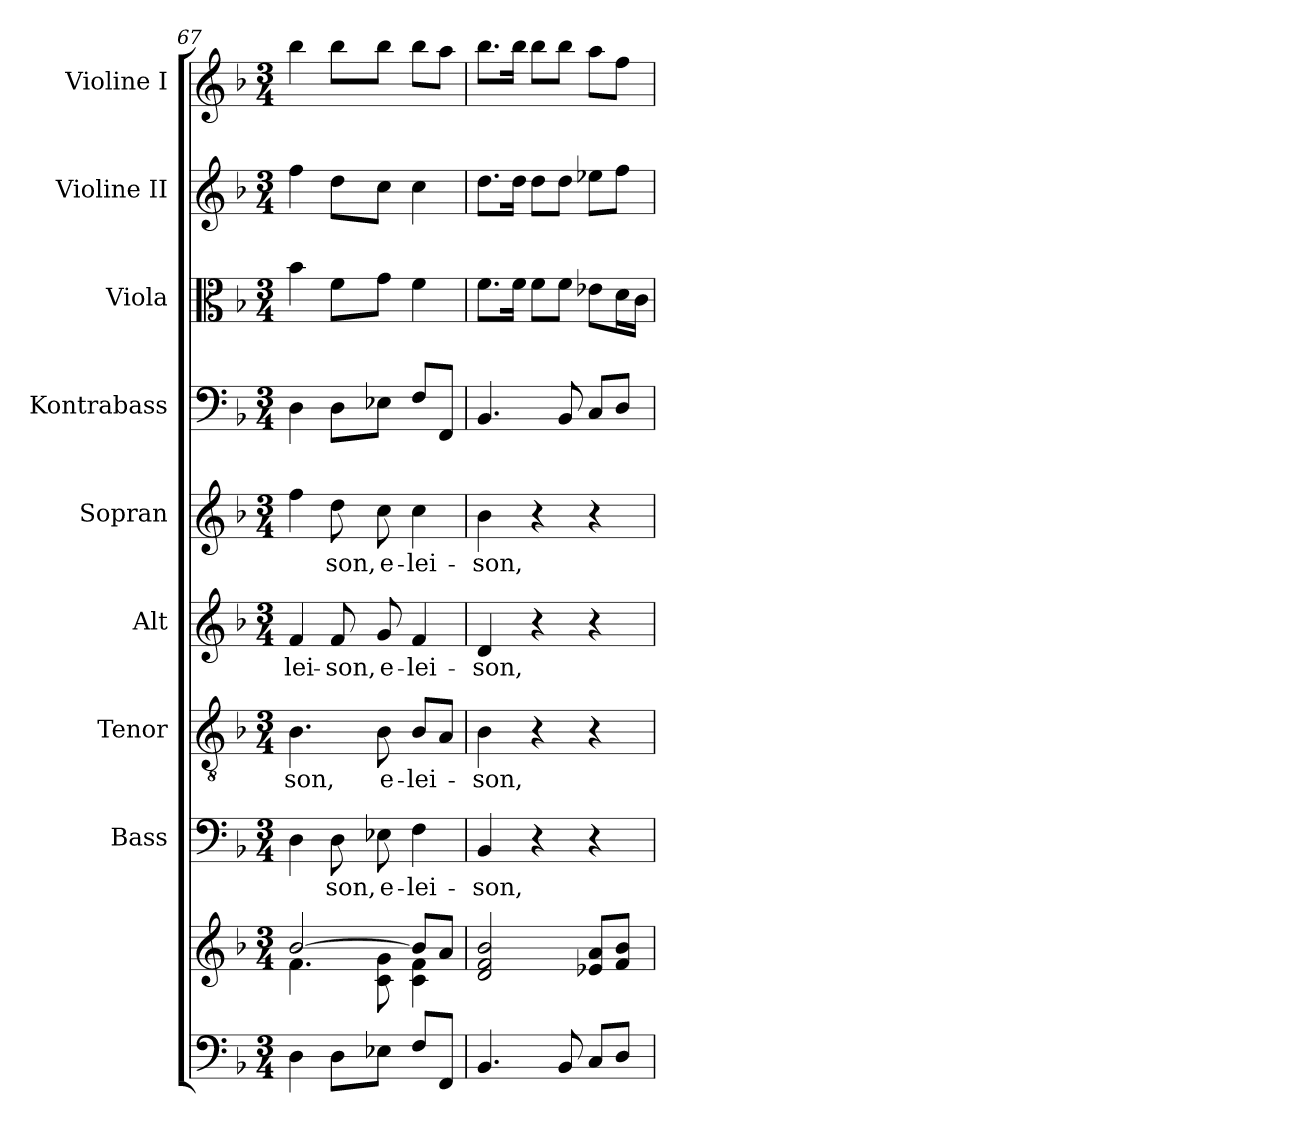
**kern	**kern	**kern	**text	**kern	**text	**kern	**text	**kern	**text	**kern	**kern	**kern	**kern
*part9	*part9	*part8	*part8	*part7	*part7	*part6	*part6	*part5	*part5	*part4	*part3	*part2	*part1
*staff10	*staff9	*staff8	*staff8	*staff7	*staff7	*staff6	*staff6	*staff5	*staff5	*staff4	*staff3	*staff2	*staff1
*	*	*I"Bass	*	*I"Tenor	*	*I"Alt	*	*I"Sopran	*	*I"Kontrabass	*I"Viola	*I"Violine II	*I"Violine I
*	*	*I'B.	*	*I'T.	*	*I'A.	*	*I'S.	*	*I'Kb.	*I'Vla.	*I'Vl. II	*I'Vl. I
*clefF4	*clefG2	*clefF4	*	*clefGv2	*	*clefG2	*	*clefG2	*	*clefF4	*clefC3	*clefG2	*clefG2
*	*	*	*	*	*	*	*	*	*	*ITrd7c12	*	*	*
*k[b-]	*k[b-]	*k[b-]	*	*k[b-]	*	*k[b-]	*	*k[b-]	*	*k[b-]	*k[b-]	*k[b-]	*k[b-]
*F:	*F:	*F:	*	*F:	*	*F:	*	*F:	*	*F:	*F:	*F:	*F:
*M3/4	*M3/4	*M3/4	*	*M3/4	*	*M3/4	*	*M3/4	*	*M3/4	*M3/4	*M3/4	*M3/4
=67	=67	=67	=67	=67	=67	=67	=67	=67	=67	=67	=67	=67	=67
*	*^	*	*	*	*	*	*	*	*	*	*	*	*
!	!	!	!	!	!	!LO:LY:b	!	!LO:LY:b	!	!	!	!	!	!
4D\	[>2b-/	4.f\	4D\	.	4.B-\	-son,	4f/	-lei-	4ff\	.	4DD\	4b-\	4ff\	4bb-\
!	!	!	!	!LO:LY:b	!	!	!	!LO:LY:b	!	!LO:LY:b	!	!	!	!
8D\L	.	.	8D\	-son,	.	.	8f/	-son,	8dd\	-son,	8DD\L	8f\L	8dd\L	8bb-\L
!	!	!	!	!LO:LY:b	!	!LO:LY:b	!	!LO:LY:b	!	!LO:LY:b	!	!	!	!
8E-X\J	.	8c\ 8g\	8E-X\	e-	8B-\	e-	8g/	e-	8cc\	e-	8EE-X\J	8g\J	8cc\J	8bb-\J
!	!	!	!	!LO:LY:b	!	!LO:LY:b	!	!LO:LY:b	!	!LO:LY:b	!	!	!	!
8F/L	8b-/L]	4c\ 4f\	4F\	-lei-	8B-/L	-lei-	4f/	-lei-	4cc\	-lei-	8FF/L	4f\	4cc\	8bb-\L
8FF/J	8a/J	.	.	.	8A/J	.	.	.	.	.	8FFF/J	.	.	8aa\J
*	*v	*v	*	*	*	*	*	*	*	*	*	*	*	*
!!LO:PB:g=z
=68	=68	=68	=68	=68	=68	=68	=68	=68	=68	=68	=68	=68	=68
!	!	!	!LO:LY:b	!	!LO:LY:b	!	!LO:LY:b	!	!LO:LY:b	!	!	!	!
4.BB-/	2d/ 2f/ 2b-/	4BB-/	-son,	4B-\	-son,	4d/	-son,	4b-\	-son,	4.BBB-/	8.f\L	8.dd\L	8.bb-\L
.	.	.	.	.	.	.	.	.	.	.	16f\Jk	16dd\Jk	16bb-\Jk
.	.	4r	.	4r	.	4r	.	4r	.	.	8f\L	8dd\L	8bb-\L
8BB-/	.	.	.	.	.	.	.	.	.	8BBB-/	8f\J	8dd\J	8bb-\J
8C/L	8e-X/ 8a/L	4r	.	4r	.	4r	.	4r	.	8CC/L	8e-X\L	8ee-X\L	8aa\L
8D/J	8f/ 8b-/J	.	.	.	.	.	.	.	.	8DD/J	16d\L	8ff\J	8ff\J
.	.	.	.	.	.	.	.	.	.	.	16c\JJ	.	.
=	=	=	=	=	=	=	=	=	=	=	=	=	=
*-	*-	*-	*-	*-	*-	*-	*-	*-	*-	*-	*-	*-	*-
